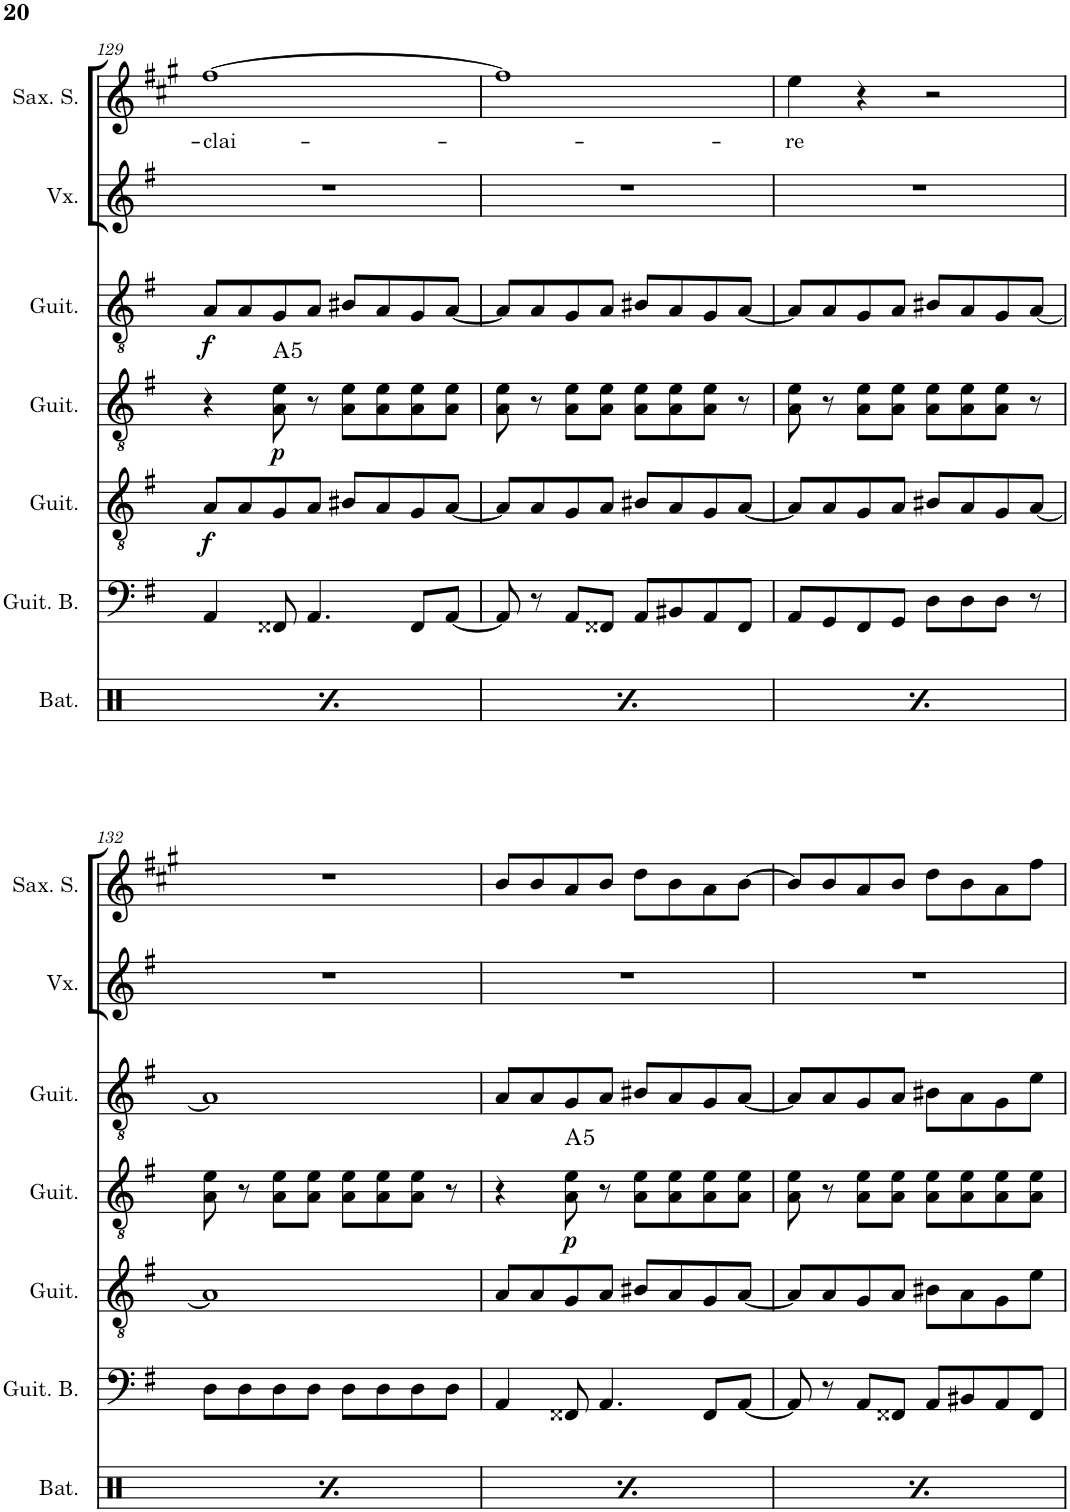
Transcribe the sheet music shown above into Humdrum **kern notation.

**kern	**kern	**kern	**dynam	**kern	**dynam	**kern	**dynam	**kern	**kern	**text
*part7	*part6	*part5	*part5	*part4	*part4	*part3	*part3	*part2	*part1	*part1
*staff7	*staff6	*staff5	*staff5	*staff4	*staff4	*staff3	*staff3	*staff2	*staff1	*staff1
*I"Batterie	*I"Guitare Basse	*I"Guitare Acoustique	*	*I"Guitare Acoustique	*	*I"Guitare Acoustique	*	*I"Voix	*I"Saxophone Soprano	*
*I'Bat.	*I'Guit. B.	*I'Guit.	*	*I'Guit.	*	*I'Guit.	*	*I'Vx.	*I'Sax. S.	*
!!LO:PB:g=z
*clefX	*clefF4	*clefGv2	*	*clefGv2	*	*clefGv2	*	*clefG2	*clefG2	*
*	*Trd7c12	*	*	*	*	*	*	*	*Trd1c2	*
*k[]	*k[f#]	*k[f#]	*	*k[f#]	*	*k[f#]	*	*k[f#]	*k[f#c#g#]	*
*M4/4	*M4/4	*M4/4	*	*M4/4	*	*M4/4	*	*M4/4	*M4/4	*
=129	=129	=129	=129	=129	=129	=129	=129	=129	=129	=129
*^	*	*	*	*	*	*	*	*	*	*
!	!	!	!	!LO:DY:b	!	!	!	!LO:DY:b	!	!	!LO:LY:b
4r	8Rf\	4AA/	8A/L	f	4r	.	8A/L	f	1r	[1ff#	-clai-
.	8r	.	8A/	.	.	.	8A/	.	.	.	.
!	!	!	!	!	!	!LO:DY:b	!	!	!	!	!
4Rcc/	4r	8FF##X/	8G/	.	8A\ 8e\	p	8G/	.	.	.	.
.	.	4.AA/	8A/J	.	8r	.	8A/J	.	.	.	.
4r	8Rf\	.	8B#X/L	.	8A\ 8e\L	.	8B#X/L	.	.	.	.
.	8r	.	8A/	.	8A\ 8e\	.	8A/	.	.	.	.
4Rcc/	4r	8FF##/L	8G/	.	8A\ 8e\	.	8G/	.	.	.	.
.	.	[8AA/J	[8A/J	.	8A\ 8e\J	.	[8A/J	.	.	.	.
=130	=130	=130	=130	=130	=130	=130	=130	=130	=130	=130	=130
4r	8Rf\	8AA/]	8A/L]	.	8A\ 8e\	.	8A/L]	.	1r	1ff#]	.
.	8r	8r	8A/	.	8r	.	8A/	.	.	.	.
4Rcc/	4r	8AA/L	8G/	.	8A\ 8e\L	.	8G/	.	.	.	.
.	.	8FF##X/J	8A/J	.	8A\ 8e\J	.	8A/J	.	.	.	.
4r	8Rf\	8AA/L	8B#X/L	.	8A\ 8e\L	.	8B#X/L	.	.	.	.
.	8r	8BB#X/	8A/	.	8A\ 8e\	.	8A/	.	.	.	.
4Rcc/	4r	8AA/	8G/	.	8A\ 8e\J	.	8G/	.	.	.	.
.	.	8FF##/J	[8A/J	.	8r	.	[8A/J	.	.	.	.
=131	=131	=131	=131	=131	=131	=131	=131	=131	=131	=131	=131
!	!	!	!	!	!	!	!	!	!	!	!LO:LY:b
4r	8Rf\	8AA/L	8A/L]	.	8A\ 8e\	.	8A/L]	.	1r	4ee\	-re
.	8r	8GG/	8A/	.	8r	.	8A/	.	.	.	.
4Rcc/	4r	8FF#/	8G/	.	8A\ 8e\L	.	8G/	.	.	4r	.
.	.	8GG/J	8A/J	.	8A\ 8e\J	.	8A/J	.	.	.	.
4r	8Rf\	8D\L	8B#X/L	.	8A\ 8e\L	.	8B#X/L	.	.	2r	.
.	8r	8D\	8A/	.	8A\ 8e\	.	8A/	.	.	.	.
4Rcc/	4r	8D\J	8G/	.	8A\ 8e\J	.	8G/	.	.	.	.
.	.	8r	[8A/J	.	8r	.	[8A/J	.	.	.	.
!!LO:LB:g=z
=132	=132	=132	=132	=132	=132	=132	=132	=132	=132	=132	=132
4r	8Rf\	8D\L	1A]	.	8A\ 8e\	.	1A]	.	1r	1r	.
.	8r	8D\	.	.	8r	.	.	.	.	.	.
4Rcc/	4r	8D\	.	.	8A\ 8e\L	.	.	.	.	.	.
.	.	8D\J	.	.	8A\ 8e\J	.	.	.	.	.	.
4r	8Rf\	8D\L	.	.	8A\ 8e\L	.	.	.	.	.	.
.	8r	8D\	.	.	8A\ 8e\	.	.	.	.	.	.
4Rcc/	4r	8D\	.	.	8A\ 8e\J	.	.	.	.	.	.
.	.	8D\J	.	.	8r	.	.	.	.	.	.
=133	=133	=133	=133	=133	=133	=133	=133	=133	=133	=133	=133
4r	8Rf\	4AA/	8A/L	.	4r	.	8A/L	.	1r	8b/L	.
.	8r	.	8A/	.	.	.	8A/	.	.	8b/	.
!	!	!	!	!	!	!LO:DY:b	!	!	!	!	!
4Rcc/	4r	8FF##X/	8G/	.	8A\ 8e\	p	8G/	.	.	8a/	.
.	.	4.AA/	8A/J	.	8r	.	8A/J	.	.	8b/J	.
4r	8Rf\	.	8B#X/L	.	8A\ 8e\L	.	8B#X/L	.	.	8dd\L	.
.	8r	.	8A/	.	8A\ 8e\	.	8A/	.	.	8b\	.
4Rcc/	4r	8FF##/L	8G/	.	8A\ 8e\	.	8G/	.	.	8a\	.
.	.	[8AA/J	[8A/J	.	8A\ 8e\J	.	[8A/J	.	.	[8b\J	.
=134	=134	=134	=134	=134	=134	=134	=134	=134	=134	=134	=134
4r	8Rf\	8AA/]	8A/L]	.	8A\ 8e\	.	8A/L]	.	1r	8b/L]	.
.	8r	8r	8A/	.	8r	.	8A/	.	.	8b/	.
4Rcc/	4r	8AA/L	8G/	.	8A\ 8e\L	.	8G/	.	.	8a/	.
.	.	8FF##X/J	8A/J	.	8A\ 8e\J	.	8A/J	.	.	8b/J	.
4r	8Rf\	8AA/L	8B#X\L	.	8A\ 8e\L	.	8B#X\L	.	.	8dd\L	.
.	8r	8BB#X/	8A\	.	8A\ 8e\	.	8A\	.	.	8b\	.
4Rcc/	4r	8AA/	8G\	.	8A\ 8e\	.	8G\	.	.	8a\	.
.	.	8FF##/J	8e\J	.	8A\ 8e\J	.	8e\J	.	.	8ff#\J	.
*v	*v	*	*	*	*	*	*	*	*	*	*
=	=	=	=	=	=	=	=	=	=	=
*-	*-	*-	*-	*-	*-	*-	*-	*-	*-	*-
